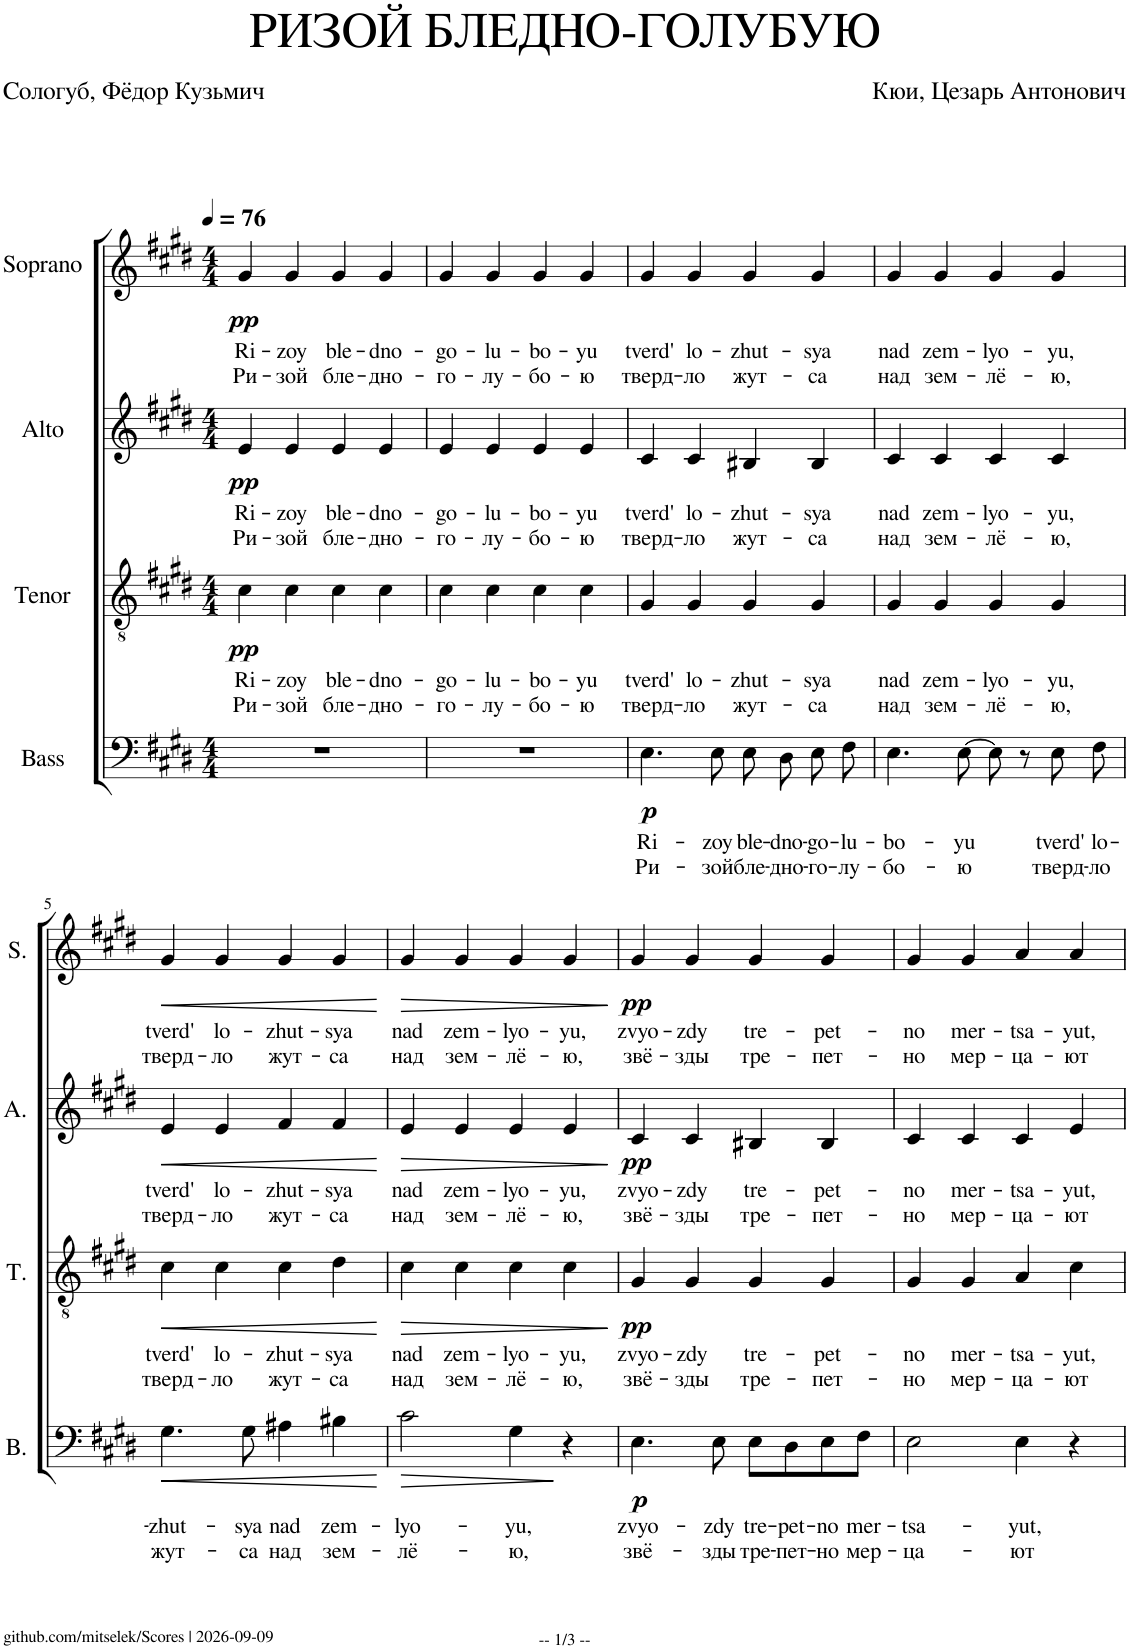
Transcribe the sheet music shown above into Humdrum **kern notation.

**kern	**text	**text	**dynam	**kern	**text	**text	**dynam	**kern	**text	**text	**dynam	**kern	**text	**text	**dynam
*part4	*part4	*part4	*part4	*part3	*part3	*part3	*part3	*part2	*part2	*part2	*part2	*part1	*part1	*part1	*part1
*staff4	*staff4	*staff4	*staff4	*staff3	*staff3	*staff3	*staff3	*staff2	*staff2	*staff2	*staff2	*staff1	*staff1	*staff1	*staff1
*I"Bass	*	*	*	*I"Tenor	*	*	*	*I"Alto	*	*	*	*I"Soprano	*	*	*
*I'B.	*	*	*	*I'T.	*	*	*	*I'A.	*	*	*	*I'S.	*	*	*
*clefF4	*	*	*	*clefGv2	*	*	*	*clefG2	*	*	*	*clefG2	*	*	*
*k[f#c#g#d#]	*	*	*	*k[f#c#g#d#]	*	*	*	*k[f#c#g#d#]	*	*	*	*k[f#c#g#d#]	*	*	*
*M4/4	*	*	*	*M4/4	*	*	*	*M4/4	*	*	*	*M4/4	*	*	*
*MM76	*	*	*	*MM76	*	*	*	*MM76	*	*	*	*MM76	*	*	*
=1	=1	=1	=1	=1	=1	=1	=1	=1	=1	=1	=1	=1	=1	=1	=1
!	!	!	!	!	!LO:LY:b	!LO:LY:b	!LO:DY:b	!	!LO:LY:b	!LO:LY:b	!LO:DY:b	!	!LO:LY:b	!LO:LY:b	!LO:DY:b
1r	.	.	.	4c#\	Ri-	Ри-	pp	4e/	Ri-	Ри-	pp	4g#/	Ri-	Ри-	pp
!	!	!	!	!	!LO:LY:b	!LO:LY:b	!	!	!LO:LY:b	!LO:LY:b	!	!	!LO:LY:b	!LO:LY:b	!
.	.	.	.	4c#\	-zoy	-зой	.	4e/	-zoy	-зой	.	4g#/	-zoy	-зой	.
!	!	!	!	!	!LO:LY:b	!LO:LY:b	!	!	!LO:LY:b	!LO:LY:b	!	!	!LO:LY:b	!LO:LY:b	!
.	.	.	.	4c#\	ble-	бле-	.	4e/	ble-	бле-	.	4g#/	ble-	бле-	.
!	!	!	!	!	!LO:LY:b	!LO:LY:b	!	!	!LO:LY:b	!LO:LY:b	!	!	!LO:LY:b	!LO:LY:b	!
.	.	.	.	4c#\	-dno-	-дно-	.	4e/	-dno-	-дно-	.	4g#/	-dno-	-дно-	.
=2	=2	=2	=2	=2	=2	=2	=2	=2	=2	=2	=2	=2	=2	=2	=2
!	!	!	!	!	!LO:LY:b	!LO:LY:b	!	!	!LO:LY:b	!LO:LY:b	!	!	!LO:LY:b	!LO:LY:b	!
1r	.	.	.	4c#\	-go-	-го-	.	4e/	-go-	-го-	.	4g#/	-go-	-го-	.
!	!	!	!	!	!LO:LY:b	!LO:LY:b	!	!	!LO:LY:b	!LO:LY:b	!	!	!LO:LY:b	!LO:LY:b	!
.	.	.	.	4c#\	-lu-	-лу-	.	4e/	-lu-	-лу-	.	4g#/	-lu-	-лу-	.
!	!	!	!	!	!LO:LY:b	!LO:LY:b	!	!	!LO:LY:b	!LO:LY:b	!	!	!LO:LY:b	!LO:LY:b	!
.	.	.	.	4c#\	-bo-	-бо-	.	4e/	-bo-	-бо-	.	4g#/	-bo-	-бо-	.
!	!	!	!	!	!LO:LY:b	!LO:LY:b	!	!	!LO:LY:b	!LO:LY:b	!	!	!LO:LY:b	!LO:LY:b	!
.	.	.	.	4c#\	-yu	-ю	.	4e/	-yu	-ю	.	4g#/	-yu	-ю	.
=3	=3	=3	=3	=3	=3	=3	=3	=3	=3	=3	=3	=3	=3	=3	=3
!	!LO:LY:b	!LO:LY:b	!LO:DY:b	!	!LO:LY:b	!LO:LY:b	!	!	!LO:LY:b	!LO:LY:b	!	!	!LO:LY:b	!LO:LY:b	!
4.E\	Ri-	Ри-	p	4G#/	tverd'	тверд-	.	4c#/	tverd'	тверд-	.	4g#/	tverd'	тверд-	.
!	!	!	!	!	!LO:LY:b	!LO:LY:b	!	!	!LO:LY:b	!LO:LY:b	!	!	!LO:LY:b	!LO:LY:b	!
.	.	.	.	4G#/	lo-	-ло	.	4c#/	lo-	-ло	.	4g#/	lo-	-ло	.
!	!LO:LY:b	!LO:LY:b	!	!	!	!	!	!	!	!	!	!	!	!	!
8E\	-zoy	-зой	.	.	.	.	.	.	.	.	.	.	.	.	.
!	!LO:LY:b	!LO:LY:b	!	!	!LO:LY:b	!LO:LY:b	!	!	!LO:LY:b	!LO:LY:b	!	!	!LO:LY:b	!LO:LY:b	!
8E\	ble-	бле-	.	4G#/	-zhut-	жут-	.	4B#X/	-zhut-	жут-	.	4g#/	-zhut-	жут-	.
!	!LO:LY:b	!LO:LY:b	!	!	!	!	!	!	!	!	!	!	!	!	!
8D#\	-dno-	-дно-	.	.	.	.	.	.	.	.	.	.	.	.	.
!	!LO:LY:b	!LO:LY:b	!	!	!LO:LY:b	!LO:LY:b	!	!	!LO:LY:b	!LO:LY:b	!	!	!LO:LY:b	!LO:LY:b	!
8E\	-go-	-го-	.	4G#/	-sya	-са	.	4B#/	-sya	-са	.	4g#/	-sya	-са	.
!	!LO:LY:b	!LO:LY:b	!	!	!	!	!	!	!	!	!	!	!	!	!
8F#\	-lu-	-лу-	.	.	.	.	.	.	.	.	.	.	.	.	.
=4	=4	=4	=4	=4	=4	=4	=4	=4	=4	=4	=4	=4	=4	=4	=4
!	!LO:LY:b	!LO:LY:b	!	!	!LO:LY:b	!LO:LY:b	!	!	!LO:LY:b	!LO:LY:b	!	!	!LO:LY:b	!LO:LY:b	!
4.E\	-bo-	-бо-	.	4G#/	nad	над	.	4c#/	nad	над	.	4g#/	nad	над	.
!	!	!	!	!	!LO:LY:b	!LO:LY:b	!	!	!LO:LY:b	!LO:LY:b	!	!	!LO:LY:b	!LO:LY:b	!
.	.	.	.	4G#/	zem-	зем-	.	4c#/	zem-	зем-	.	4g#/	zem-	зем-	.
!	!LO:LY:b	!LO:LY:b	!	!	!	!	!	!	!	!	!	!	!	!	!
[8E\	-yu	-ю	.	.	.	.	.	.	.	.	.	.	.	.	.
!	!	!	!	!	!LO:LY:b	!LO:LY:b	!	!	!LO:LY:b	!LO:LY:b	!	!	!LO:LY:b	!LO:LY:b	!
8E\]	.	.	.	4G#/	-lyo-	-лё-	.	4c#/	-lyo-	-лё-	.	4g#/	-lyo-	-лё-	.
8r	.	.	.	.	.	.	.	.	.	.	.	.	.	.	.
!	!LO:LY:b	!LO:LY:b	!	!	!LO:LY:b	!LO:LY:b	!	!	!LO:LY:b	!LO:LY:b	!	!	!LO:LY:b	!LO:LY:b	!
8E\	tverd'	тверд-	.	4G#/	-yu,	-ю,	.	4c#/	-yu,	-ю,	.	4g#/	-yu,	-ю,	.
!	!LO:LY:b	!LO:LY:b	!	!	!	!	!	!	!	!	!	!	!	!	!
8F#\	lo-	-ло	.	.	.	.	.	.	.	.	.	.	.	.	.
!!LO:LB:g=z
=5	=5	=5	=5	=5	=5	=5	=5	=5	=5	=5	=5	=5	=5	=5	=5
!	!LO:LY:b	!LO:LY:b	!LO:HP:b	!	!LO:LY:b	!LO:LY:b	!LO:HP:b	!	!LO:LY:b	!LO:LY:b	!LO:HP:b	!	!LO:LY:b	!LO:LY:b	!LO:HP:b
4.G#\	-zhut-	жут-	<	4c#\	tverd'	тверд-	<	4e/	tverd'	тверд-	<	4g#/	tverd'	тверд-	<
!	!	!	!	!	!LO:LY:b	!LO:LY:b	!	!	!LO:LY:b	!LO:LY:b	!	!	!LO:LY:b	!LO:LY:b	!
.	.	.	.	4c#\	lo-	-ло	.	4e/	lo-	-ло	.	4g#/	lo-	-ло	.
!	!LO:LY:b	!LO:LY:b	!	!	!	!	!	!	!	!	!	!	!	!	!
8G#\	-sya	-са	.	.	.	.	.	.	.	.	.	.	.	.	.
!	!LO:LY:b	!LO:LY:b	!	!	!LO:LY:b	!LO:LY:b	!	!	!LO:LY:b	!LO:LY:b	!	!	!LO:LY:b	!LO:LY:b	!
4A#X\	nad	над	.	4c#\	-zhut-	жут-	.	4f#/	-zhut-	жут-	.	4g#/	-zhut-	жут-	.
!	!LO:LY:b	!LO:LY:b	!	!	!LO:LY:b	!LO:LY:b	!	!	!LO:LY:b	!LO:LY:b	!	!	!LO:LY:b	!LO:LY:b	!
4B#X\	zem-	зем-	.	4d#\	-sya	-са	.	4f#/	-sya	-са	.	4g#/	-sya	-са	.
.	.	.	[	.	.	.	[	.	.	.	[	.	.	.	[
=6	=6	=6	=6	=6	=6	=6	=6	=6	=6	=6	=6	=6	=6	=6	=6
!	!LO:LY:b	!LO:LY:b	!LO:HP:b	!	!LO:LY:b	!LO:LY:b	!LO:HP:b	!	!LO:LY:b	!LO:LY:b	!LO:HP:b	!	!LO:LY:b	!LO:LY:b	!LO:HP:b
2c#\	-lyo-	-лё-	>	4c#\	nad	над	>	4e/	nad	над	>	4g#/	nad	над	>
!	!	!	!	!	!LO:LY:b	!LO:LY:b	!	!	!LO:LY:b	!LO:LY:b	!	!	!LO:LY:b	!LO:LY:b	!
.	.	.	.	4c#\	zem-	зем-	.	4e/	zem-	зем-	.	4g#/	zem-	зем-	.
!	!LO:LY:b	!LO:LY:b	!	!	!LO:LY:b	!LO:LY:b	!	!	!LO:LY:b	!LO:LY:b	!	!	!LO:LY:b	!LO:LY:b	!
4G#\	-yu,	-ю,	.	4c#\	-lyo-	-лё-	.	4e/	-lyo-	-лё-	.	4g#/	-lyo-	-лё-	.
!	!	!	!	!	!LO:LY:b	!LO:LY:b	!	!	!LO:LY:b	!LO:LY:b	!	!	!LO:LY:b	!LO:LY:b	!
4r	.	.	]	4c#\	-yu,	-ю,	.	4e/	-yu,	-ю,	.	4g#/	-yu,	-ю,	.
.	.	.	.	.	.	.	]	.	.	.	]	.	.	.	]
=7	=7	=7	=7	=7	=7	=7	=7	=7	=7	=7	=7	=7	=7	=7	=7
!	!LO:LY:b	!LO:LY:b	!LO:DY:b	!	!LO:LY:b	!LO:LY:b	!LO:DY:b	!	!LO:LY:b	!LO:LY:b	!LO:DY:b	!	!LO:LY:b	!LO:LY:b	!LO:DY:b
4.E\	zvyo-	звё-	p	4G#/	zvyo-	звё-	pp	4c#/	zvyo-	звё-	pp	4g#/	zvyo-	звё-	pp
!	!	!	!	!	!LO:LY:b	!LO:LY:b	!	!	!LO:LY:b	!LO:LY:b	!	!	!LO:LY:b	!LO:LY:b	!
.	.	.	.	4G#/	-zdy	-зды	.	4c#/	-zdy	-зды	.	4g#/	-zdy	-зды	.
!	!LO:LY:b	!LO:LY:b	!	!	!	!	!	!	!	!	!	!	!	!	!
8E\	-zdy	-зды	.	.	.	.	.	.	.	.	.	.	.	.	.
!	!LO:LY:b	!LO:LY:b	!	!	!LO:LY:b	!LO:LY:b	!	!	!LO:LY:b	!LO:LY:b	!	!	!LO:LY:b	!LO:LY:b	!
8E\L	tre-	тре-	.	4G#/	tre-	тре-	.	4B#X/	tre-	тре-	.	4g#/	tre-	тре-	.
!	!LO:LY:b	!LO:LY:b	!	!	!	!	!	!	!	!	!	!	!	!	!
8D#\	-pet-	-пет-	.	.	.	.	.	.	.	.	.	.	.	.	.
!	!LO:LY:b	!LO:LY:b	!	!	!LO:LY:b	!LO:LY:b	!	!	!LO:LY:b	!LO:LY:b	!	!	!LO:LY:b	!LO:LY:b	!
8E\	-no	-но	.	4G#/	-pet-	-пет-	.	4B#/	-pet-	-пет-	.	4g#/	-pet-	-пет-	.
!	!LO:LY:b	!LO:LY:b	!	!	!	!	!	!	!	!	!	!	!	!	!
8F#\J	mer-	мер-	.	.	.	.	.	.	.	.	.	.	.	.	.
=8	=8	=8	=8	=8	=8	=8	=8	=8	=8	=8	=8	=8	=8	=8	=8
!	!LO:LY:b	!LO:LY:b	!	!	!LO:LY:b	!LO:LY:b	!	!	!LO:LY:b	!LO:LY:b	!	!	!LO:LY:b	!LO:LY:b	!
2E\	-tsa-	-ца-	.	4G#/	-no	-но	.	4c#/	-no	-но	.	4g#/	-no	-но	.
!	!	!	!	!	!LO:LY:b	!LO:LY:b	!	!	!LO:LY:b	!LO:LY:b	!	!	!LO:LY:b	!LO:LY:b	!
.	.	.	.	4G#/	mer-	мер-	.	4c#/	mer-	мер-	.	4g#/	mer-	мер-	.
!	!LO:LY:b	!LO:LY:b	!	!	!LO:LY:b	!LO:LY:b	!	!	!LO:LY:b	!LO:LY:b	!	!	!LO:LY:b	!LO:LY:b	!
4E\	-yut,	-ют	.	4A/	-tsa-	-ца-	.	4c#/	-tsa-	-ца-	.	4a/	-tsa-	-ца-	.
!	!	!	!	!	!LO:LY:b	!LO:LY:b	!	!	!LO:LY:b	!LO:LY:b	!	!	!LO:LY:b	!LO:LY:b	!
4r	.	.	.	4c#\	-yut,	-ют	.	4e/	-yut,	-ют	.	4a/	-yut,	-ют	.
=	=	=	=	=	=	=	=	=	=	=	=	=	=	=	=
*-	*-	*-	*-	*-	*-	*-	*-	*-	*-	*-	*-	*-	*-	*-	*-
